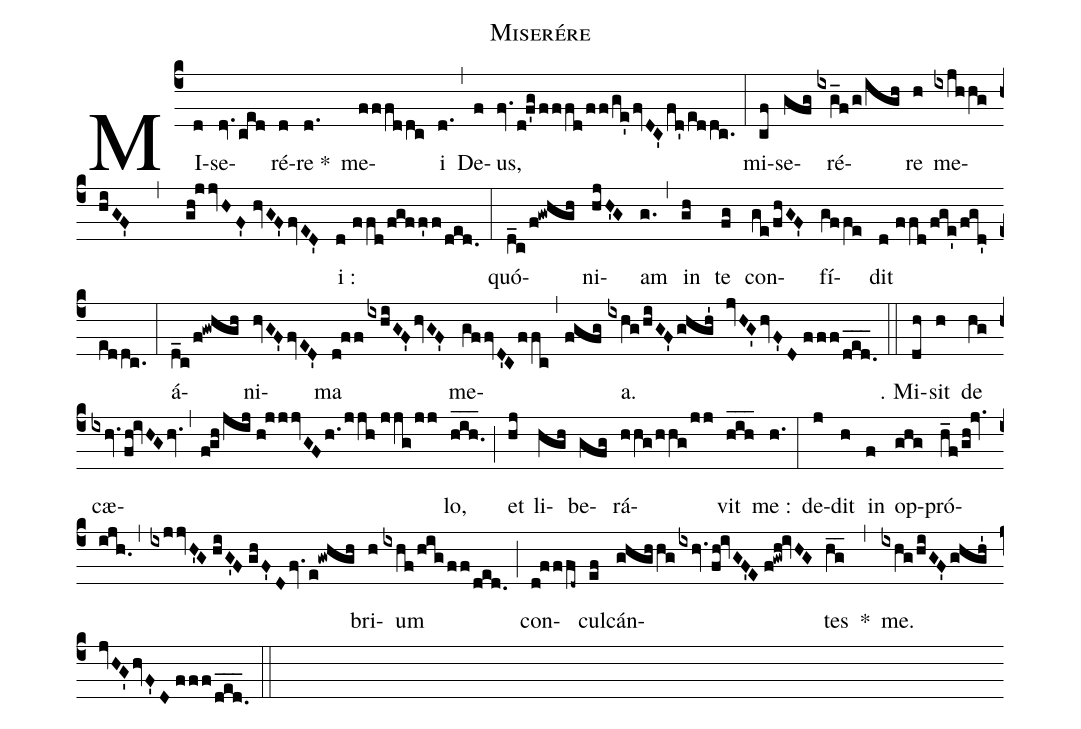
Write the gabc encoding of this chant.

name:Miserére;
%%
(c4) MI(d)se(dv.ced)ré(d)re *(d.) me(fffddc)i(d.) (,)
De(f)us,(fv.d!f'g/fffd/ff/ge'fvDC'fd'/eddc.) (:)
mi(cf)se(gfg)ré(ixg_f/g/igh)re(h) me(ixjhhg/hiGF',gh!jjvHF'//hvGF'fvED')i :(d//ffd/fgff'f/ded.) (:)
quó(d_c/f!gwhgh)ni(hjH'G)am(g.) (,)
in(gh) te(fg) con(ge/fhGF')fí(gffe)dit(d//ffd/fge'/fgd'/eddc.) (:)
á(d_c/f!gwhgh)ni(hvGF'fvED')ma(d!ffixhiGF'hvGF') me(gffvD'Cffc,fgfg)a.(ixhg/hiGF'ghgh' jvHG'hvF'D//fff/d_e_d._) (::)

℣. Mi(dh)sit(h) de(hg) cæ(ixhv.fh!ivHGhv.,f!gh/jij//h!jjjvGFh./jjh//jjg/jj)lo,(hih.___) (;)
et(hj) li(hgh)be(gfg)rá(hhg/hhg/jj)vit(hih___) me :(h.) (:)
de(j)dit(h) in(f) op(ghg)pró(h_f/gh!jv.ijh.,ixjjvH'G//hiG'F//ghF'Dfv.e!gwhgh)bri(h)um(ixhf/hig/ff/ded.) (;)
con(d!fffd~)cul(ef)cán(ghghhg/ixhv.fh!ivGF'E//f!gwh!ivHG)tes(hg__) *(,)
me.(ixhg/hiGF'ghgh' jvHG'hvF'D//fff/d_e_d._) (::)
